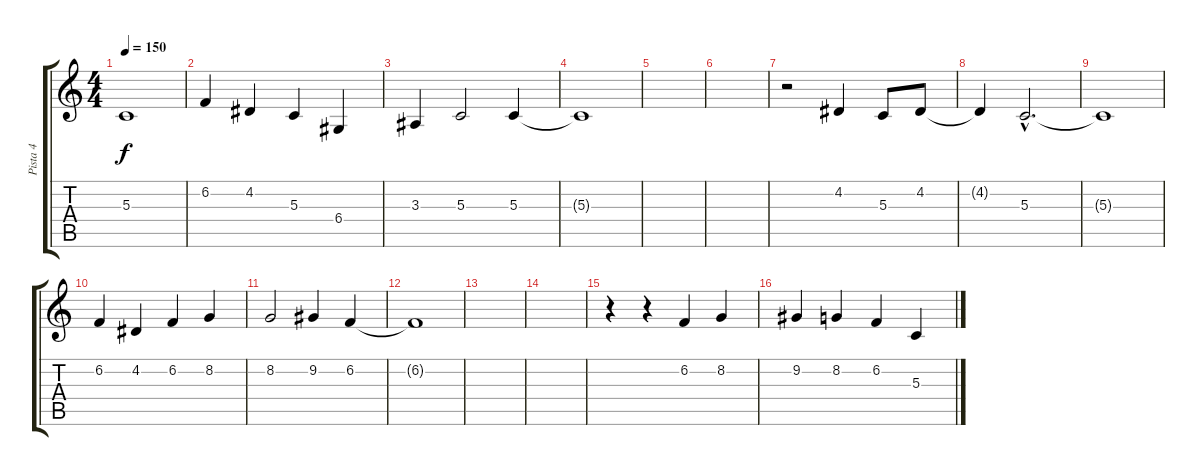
\track ("Pista 4" "Pista 4") {instrument oboe}
\staff {score tabs}
\tuning (E4 B3 G3 D3 A2 E2) {hide}
\ts (4 4)
\tempo 150
\clef g2
\ks c
5.3{t}.1{dy f} |
6.2.4 4.2.4 5.3.4 6.4.4 |
3.3.4 5.3.2 5.3.4 |
5.3{t}.1 |
|
|
r.2 4.2.4 5.3.8 4.2.8 |
4.2{t}.4 5.3{hac}.2{d} |
5.3{t}.1 |
6.2.4 4.2.4 6.2.4 8.2.4 |
8.2.2 9.2.4 6.2.4 |
6.2{t}.1 |
|
|
r.4 r.4 6.2.4 8.2.4 |
9.2.4 8.2.4 6.2.4 5.3.4
